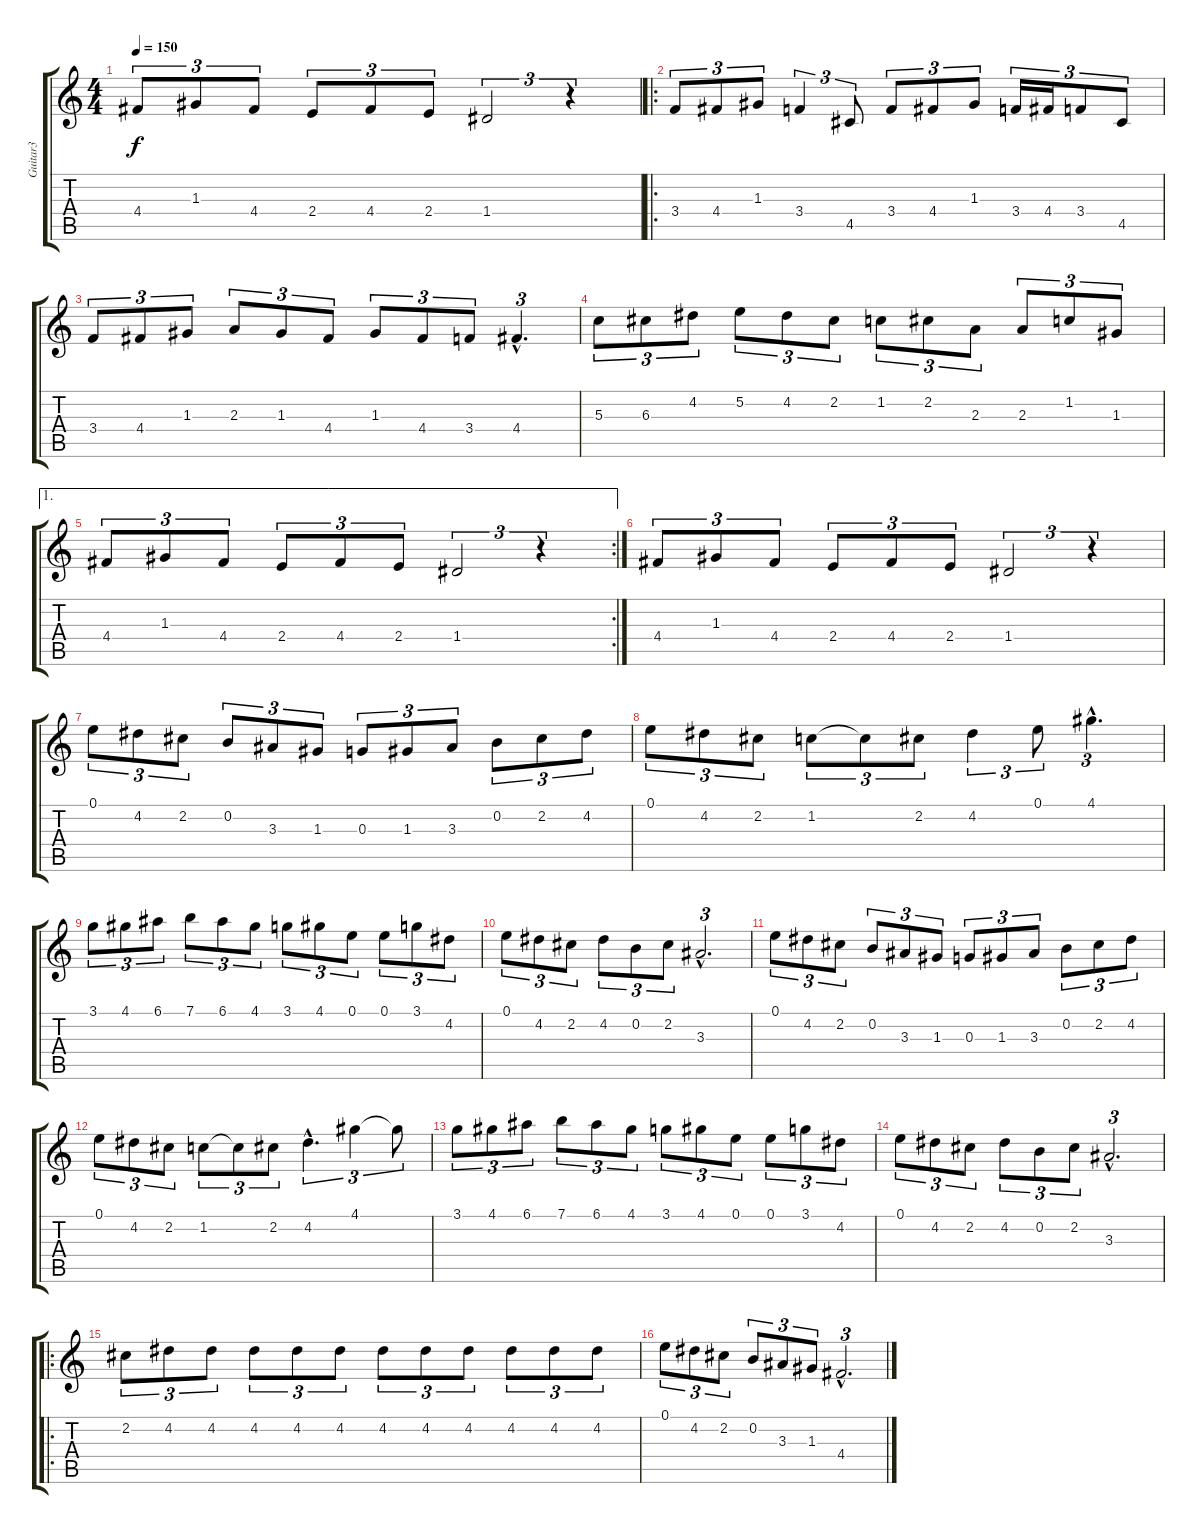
\track ("Guitar3" "Guitar3") {instrument electricguitarjazz}
\staff {score tabs}
\tuning (E4 B3 G3 D3 A2 E2) {hide}
\ts (4 4)
\tempo 150
\clef g2
\ks c
4.4.8{tu (3 2) dy f} 1.3.8{tu (3 2)} 4.4.8{tu (3 2)} 2.4.8{tu (3 2)} 4.4.8{tu (3 2)} 2.4.8{tu (3 2)} 1.4.2{tu (3 2)} r.4{tu (3 2)} |
\ro
3.4.8{tu (3 2)} 4.4.8{tu (3 2)} 1.3.8{tu (3 2)} 3.4.4{tu (3 2)} 4.5.8{tu (3 2)} 3.4.8{tu (3 2)} 4.4.8{tu (3 2)} 1.3.8{tu (3 2)} 3.4.16{tu (3 2)} 4.4.16{tu (3 2)} 3.4.8{tu (3 2)} 4.5.8{tu (3 2)} |
3.4.8{tu (3 2)} 4.4.8{tu (3 2)} 1.3.8{tu (3 2)} 2.3.8{tu (3 2)} 1.3.8{tu (3 2)} 4.4.8{tu (3 2)} 1.3.8{tu (3 2)} 4.4.8{tu (3 2)} 3.4.8{tu (3 2)} 4.4{hac}.4{d tu (3 2)} |
5.3.8{tu (3 2)} 6.3.8{tu (3 2)} 4.2.8{tu (3 2)} 5.2.8{tu (3 2)} 4.2.8{tu (3 2)} 2.2.8{tu (3 2)} 1.2.8{tu (3 2)} 2.2.8{tu (3 2)} 2.3.8{tu (3 2)} 2.3.8{tu (3 2)} 1.2.8{tu (3 2)} 1.3.8{tu (3 2)} |
\ae 1
\rc 2
4.4.8{tu (3 2)} 1.3.8{tu (3 2)} 4.4.8{tu (3 2)} 2.4.8{tu (3 2)} 4.4.8{tu (3 2)} 2.4.8{tu (3 2)} 1.4.2{tu (3 2)} r.4{tu (3 2)} |
4.4.8{tu (3 2)} 1.3.8{tu (3 2)} 4.4.8{tu (3 2)} 2.4.8{tu (3 2)} 4.4.8{tu (3 2)} 2.4.8{tu (3 2)} 1.4.2{tu (3 2)} r.4{tu (3 2)} |
0.1.8{tu (3 2)} 4.2.8{tu (3 2)} 2.2.8{tu (3 2)} 0.2.8{tu (3 2)} 3.3.8{tu (3 2)} 1.3.8{tu (3 2)} 0.3.8{tu (3 2)} 1.3.8{tu (3 2)} 3.3.8{tu (3 2)} 0.2.8{tu (3 2)} 2.2.8{tu (3 2)} 4.2.8{tu (3 2)} |
0.1.8{tu (3 2)} 4.2.8{tu (3 2)} 2.2.8{tu (3 2)} 1.2.8{tu (3 2)} 1.2{t}.8{tu (3 2)} 2.2.8{tu (3 2)} 4.2.4{tu (3 2)} 0.1.8{tu (3 2)} 4.1{hac}.4{d tu (3 2)} |
3.1.8{tu (3 2)} 4.1.8{tu (3 2)} 6.1.8{tu (3 2)} 7.1.8{tu (3 2)} 6.1.8{tu (3 2)} 4.1.8{tu (3 2)} 3.1.8{tu (3 2)} 4.1.8{tu (3 2)} 0.1.8{tu (3 2)} 0.1.8{tu (3 2)} 3.1.8{tu (3 2)} 4.2.8{tu (3 2)} |
0.1.8{tu (3 2)} 4.2.8{tu (3 2)} 2.2.8{tu (3 2)} 4.2.8{tu (3 2)} 0.2.8{tu (3 2)} 2.2.8{tu (3 2)} 3.3{hac}.2{d tu (3 2)} |
0.1.8{tu (3 2)} 4.2.8{tu (3 2)} 2.2.8{tu (3 2)} 0.2.8{tu (3 2)} 3.3.8{tu (3 2)} 1.3.8{tu (3 2)} 0.3.8{tu (3 2)} 1.3.8{tu (3 2)} 3.3.8{tu (3 2)} 0.2.8{tu (3 2)} 2.2.8{tu (3 2)} 4.2.8{tu (3 2)} |
0.1.8{tu (3 2)} 4.2.8{tu (3 2)} 2.2.8{tu (3 2)} 1.2.8{tu (3 2)} 1.2{t}.8{tu (3 2)} 2.2.8{tu (3 2)} 4.2{hac}.4{d tu (3 2)} 4.1.4{tu (3 2)} 4.1{t}.8{tu (3 2)} |
3.1.8{tu (3 2)} 4.1.8{tu (3 2)} 6.1.8{tu (3 2)} 7.1.8{tu (3 2)} 6.1.8{tu (3 2)} 4.1.8{tu (3 2)} 3.1.8{tu (3 2)} 4.1.8{tu (3 2)} 0.1.8{tu (3 2)} 0.1.8{tu (3 2)} 3.1.8{tu (3 2)} 4.2.8{tu (3 2)} |
0.1.8{tu (3 2)} 4.2.8{tu (3 2)} 2.2.8{tu (3 2)} 4.2.8{tu (3 2)} 0.2.8{tu (3 2)} 2.2.8{tu (3 2)} 3.3{hac}.2{d tu (3 2)} |
\ro
2.2.8{tu (3 2)} 4.2.8{tu (3 2)} 4.2.8{tu (3 2)} 4.2.8{tu (3 2)} 4.2.8{tu (3 2)} 4.2.8{tu (3 2)} 4.2.8{tu (3 2)} 4.2.8{tu (3 2)} 4.2.8{tu (3 2)} 4.2.8{tu (3 2)} 4.2.8{tu (3 2)} 4.2.8{tu (3 2)} |
0.1.8{tu (3 2)} 4.2.8{tu (3 2)} 2.2.8{tu (3 2)} 0.2.8{tu (3 2)} 3.3.8{tu (3 2)} 1.3.8{tu (3 2)} 4.4{hac}.2{d tu (3 2)}
